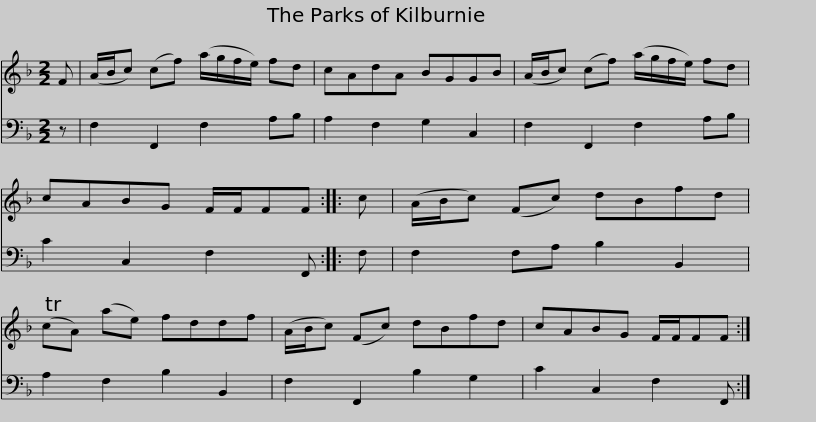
X:1
%%score 1 2
L:1/8
M:2/2
I:linebreak $
K:F
V:1 treble
V:2 bass
V:1
 F | (A/B/c) (cf) (a/g/f/e/) fd | cAdA BGGB | (A/B/c) (cf) (a/g/f/e/) fd | cABG F/F/FF :: %5
 c |$ (A/B/c) (Fc) dBfd | (TcA) (ae) fddf | (A/B/c) (Fc) dBfd | cABG F/F/FF :| %10
V:2
 z | F,2 F,,2 F,2 A,B, | A,2 F,2 G,2 C,2 | F,2 F,,2 F,2 A,B, | C2 C,2 F,2 F,, :: %5
 F, |$ F,2 F,A, B,2 B,,2 | A,2 F,2 B,2 B,,2 | F,2 F,,2 B,2 G,2 | C2 C,2 F,2 F,, :| %10
